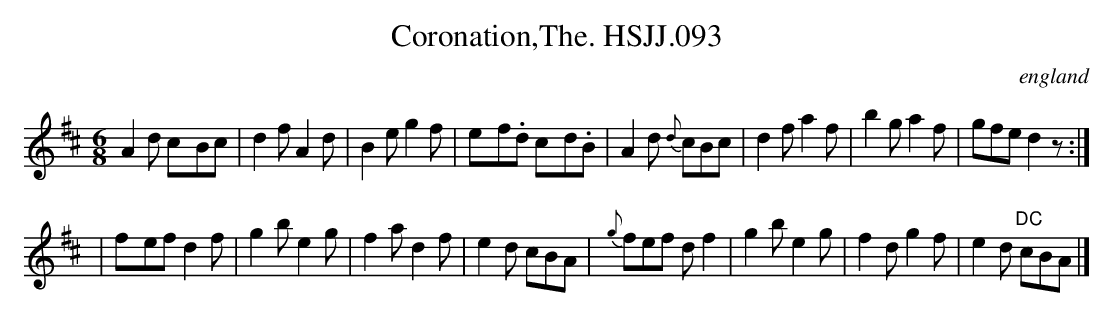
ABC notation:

X:1
T:Coronation,The. HSJJ.093
O:england
M:6/8
L:1/8
K:D
A2d c-Bc|d2fA2d|B2eg2f|e-f.d c-d.B|A2d {d}cBc|d2fa2f|b2ga2f|gfe d2z:|
|f-efd2f|g2be2g|f2ad2f|e2d cBA|{g}fef df2|g2be2g|f2dg2f|e2d "DC"cBA|]
